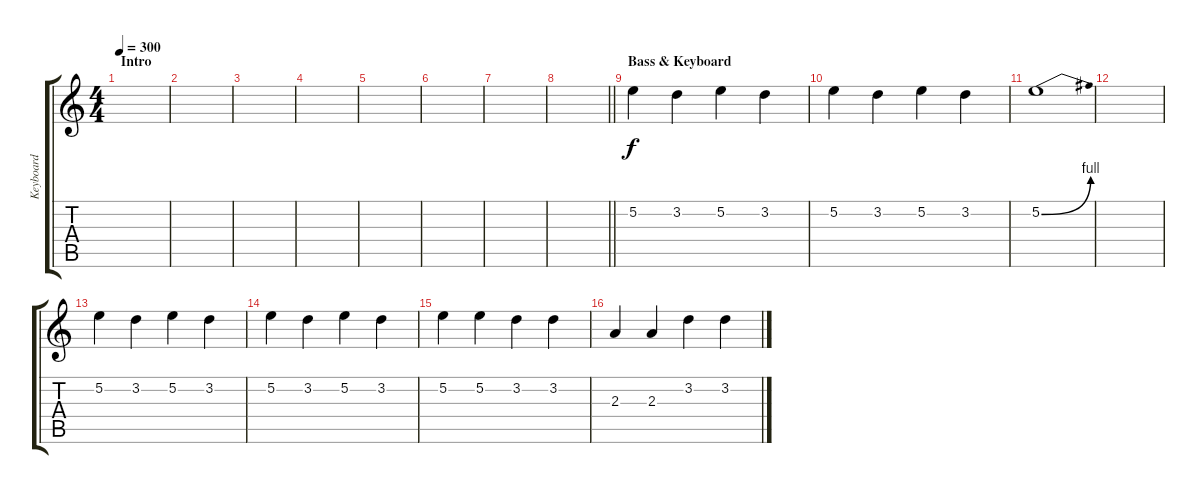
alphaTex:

\track ("Keyboard" "Keyboard") {instrument electricguitarjazz}
\staff {score tabs}
\tuning (E4 B3 G3 D3 A2 E2) {hide}
\ts (4 4)
\section ("" "Intro")
\tempo 300
\clef g2
\ks c
|
|
|
|
|
|
|
\barLineRight lightlight
|
\section ("" "Bass & Keyboard")
5.2.4 3.2.4 5.2.4 3.2.4 |
5.2.4 3.2.4 5.2.4 3.2.4 |
5.2{be (bend 0 0 60 4)}.1 |
|
5.2.4 3.2.4 5.2.4 3.2.4 |
5.2.4 3.2.4 5.2.4 3.2.4 |
5.2.4 5.2.4 3.2.4 3.2.4 |
2.3.4 2.3.4 3.2.4 3.2.4
